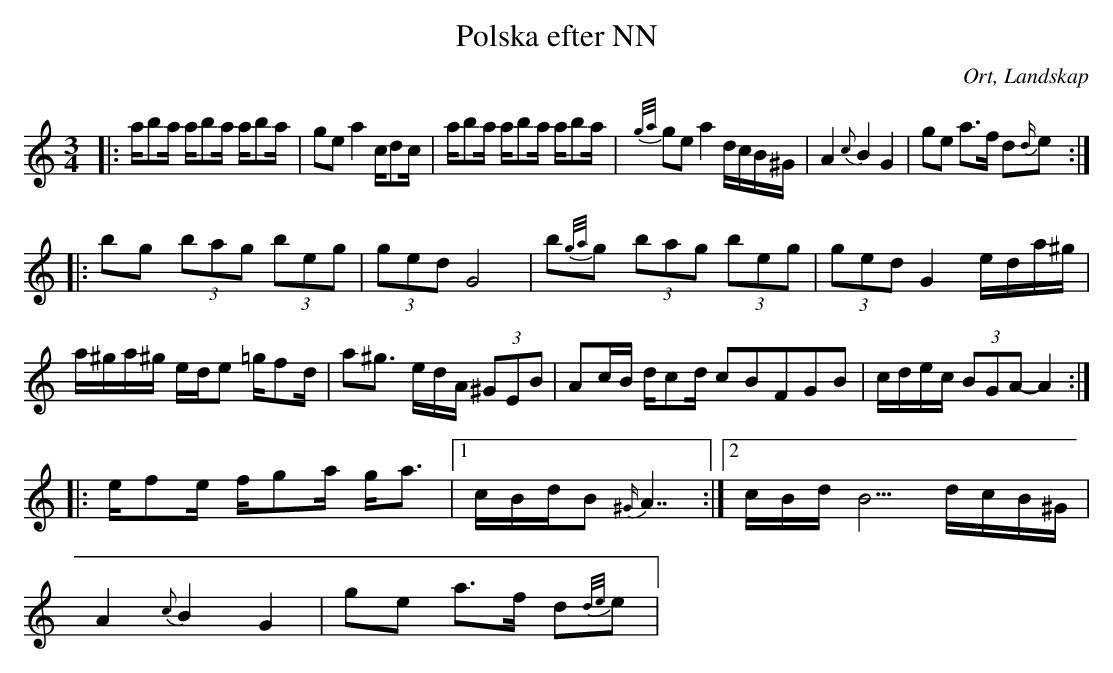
X:1
T:Polska efter NN
O:Ort, Landskap
M:3/4
L:1/8
K:C
|: a/ba/ a/ba/ a/ba/|ge a2 c/dc/| a/ba/ a/ba/ a/ba/ | {g/a/}ge a2 d/c/B/^G/| A2 {c}B2 G2 | ge a>f d{d/}e:|
|:bg (3bag (3beg| (3ged G4 |b{g/a/}g (3bag (3beg| (3ged G2 e/d/a/^g/| a/^g/a/^g/ e/d/e =g/fd/ |a^g3/2 /e/d/A/ (3^GEB| Ac/B/ d/cd/ c2/5B2/5F2/5G2/5B2/5|  c/d/e/c/ (3BGA-A2 :|
|:e/fe/ f/ga/ g/a3/2 |1 c/B/d/B {^G/}A7/2:|2 c/B/d/B5/2 d/c/B/^G/|
A2 {c}B2 G2 | ge a>f d{d/e/}e|
